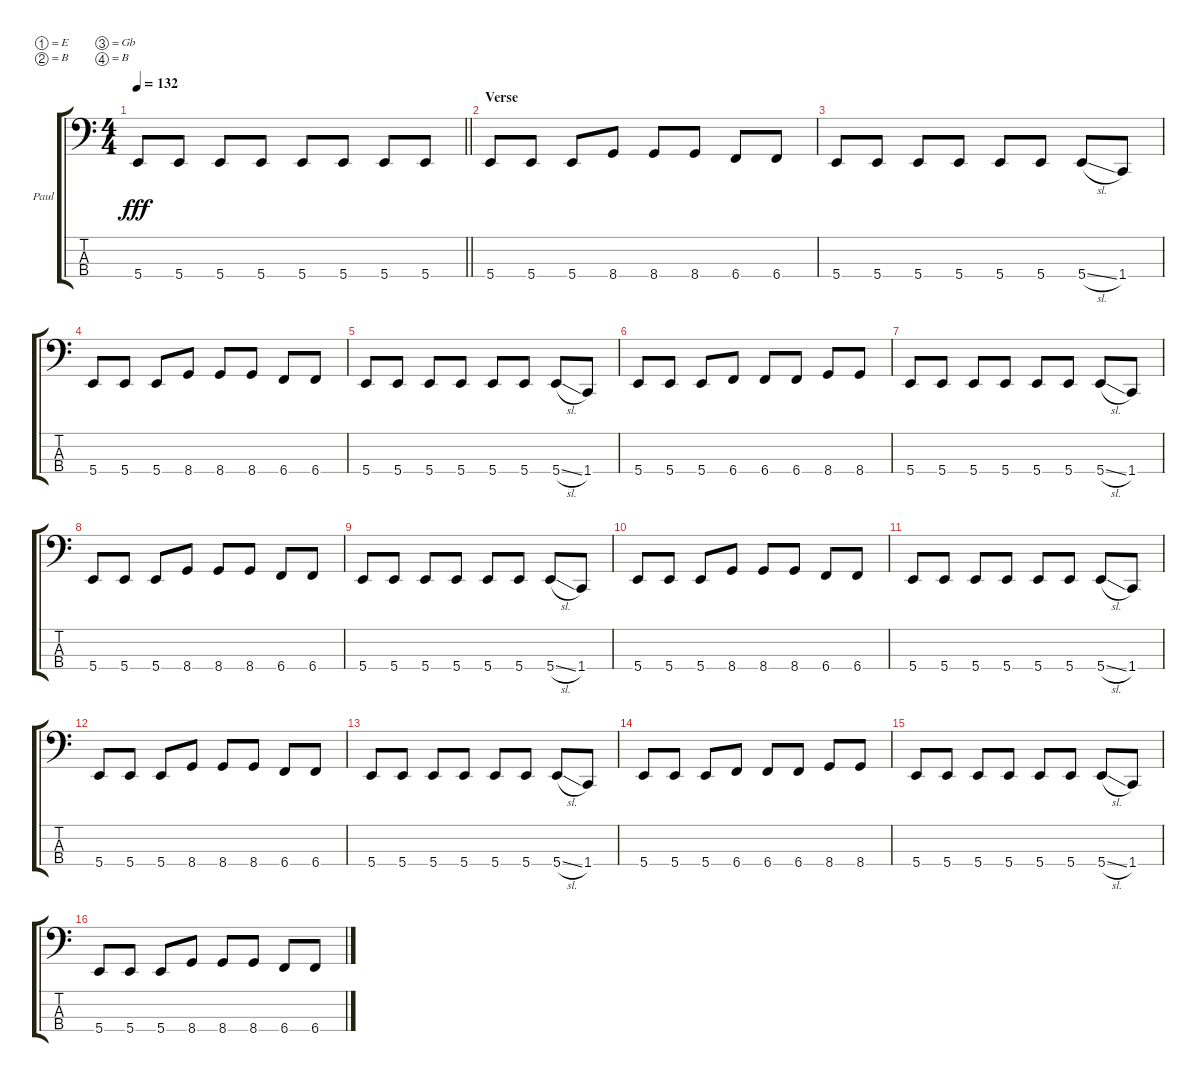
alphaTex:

\bracketExtendMode groupsimilarinstruments
\firstSystemTrackNameOrientation horizontal
\otherSystemsTrackNameOrientation horizontal
\track ("Paul Gray" "Paul") {instrument electricbassfinger}
\staff {score tabs}
\tuning (E2 B1 Gb1 B0)
\ts (4 4)
\tempo 132
\clef f4
\barLineRight lightlight
\ks c
5.4.8{dy fff} 5.4.8 5.4.8 5.4.8 5.4.8 5.4.8 5.4.8 5.4.8 |
\section ("" "Verse")
5.4.8 5.4.8 5.4.8 8.4.8 8.4.8 8.4.8 6.4.8 6.4.8 |
5.4.8 5.4.8 5.4.8 5.4.8 5.4.8 5.4.8 5.4{sl}.8 1.4.8 |
5.4.8 5.4.8 5.4.8 8.4.8 8.4.8 8.4.8 6.4.8 6.4.8 |
5.4.8 5.4.8 5.4.8 5.4.8 5.4.8 5.4.8 5.4{sl}.8 1.4.8 |
5.4.8 5.4.8 5.4.8 6.4.8 6.4.8 6.4.8 8.4.8 8.4.8 |
5.4.8 5.4.8 5.4.8 5.4.8 5.4.8 5.4.8 5.4{sl}.8 1.4.8 |
5.4.8 5.4.8 5.4.8 8.4.8 8.4.8 8.4.8 6.4.8 6.4.8 |
5.4.8 5.4.8 5.4.8 5.4.8 5.4.8 5.4.8 5.4{sl}.8 1.4.8 |
5.4.8 5.4.8 5.4.8 8.4.8 8.4.8 8.4.8 6.4.8 6.4.8 |
5.4.8 5.4.8 5.4.8 5.4.8 5.4.8 5.4.8 5.4{sl}.8 1.4.8 |
5.4.8 5.4.8 5.4.8 8.4.8 8.4.8 8.4.8 6.4.8 6.4.8 |
5.4.8 5.4.8 5.4.8 5.4.8 5.4.8 5.4.8 5.4{sl}.8 1.4.8 |
5.4.8 5.4.8 5.4.8 6.4.8 6.4.8 6.4.8 8.4.8 8.4.8 |
5.4.8 5.4.8 5.4.8 5.4.8 5.4.8 5.4.8 5.4{sl}.8 1.4.8 |
5.4.8 5.4.8 5.4.8 8.4.8 8.4.8 8.4.8 6.4.8 6.4.8
